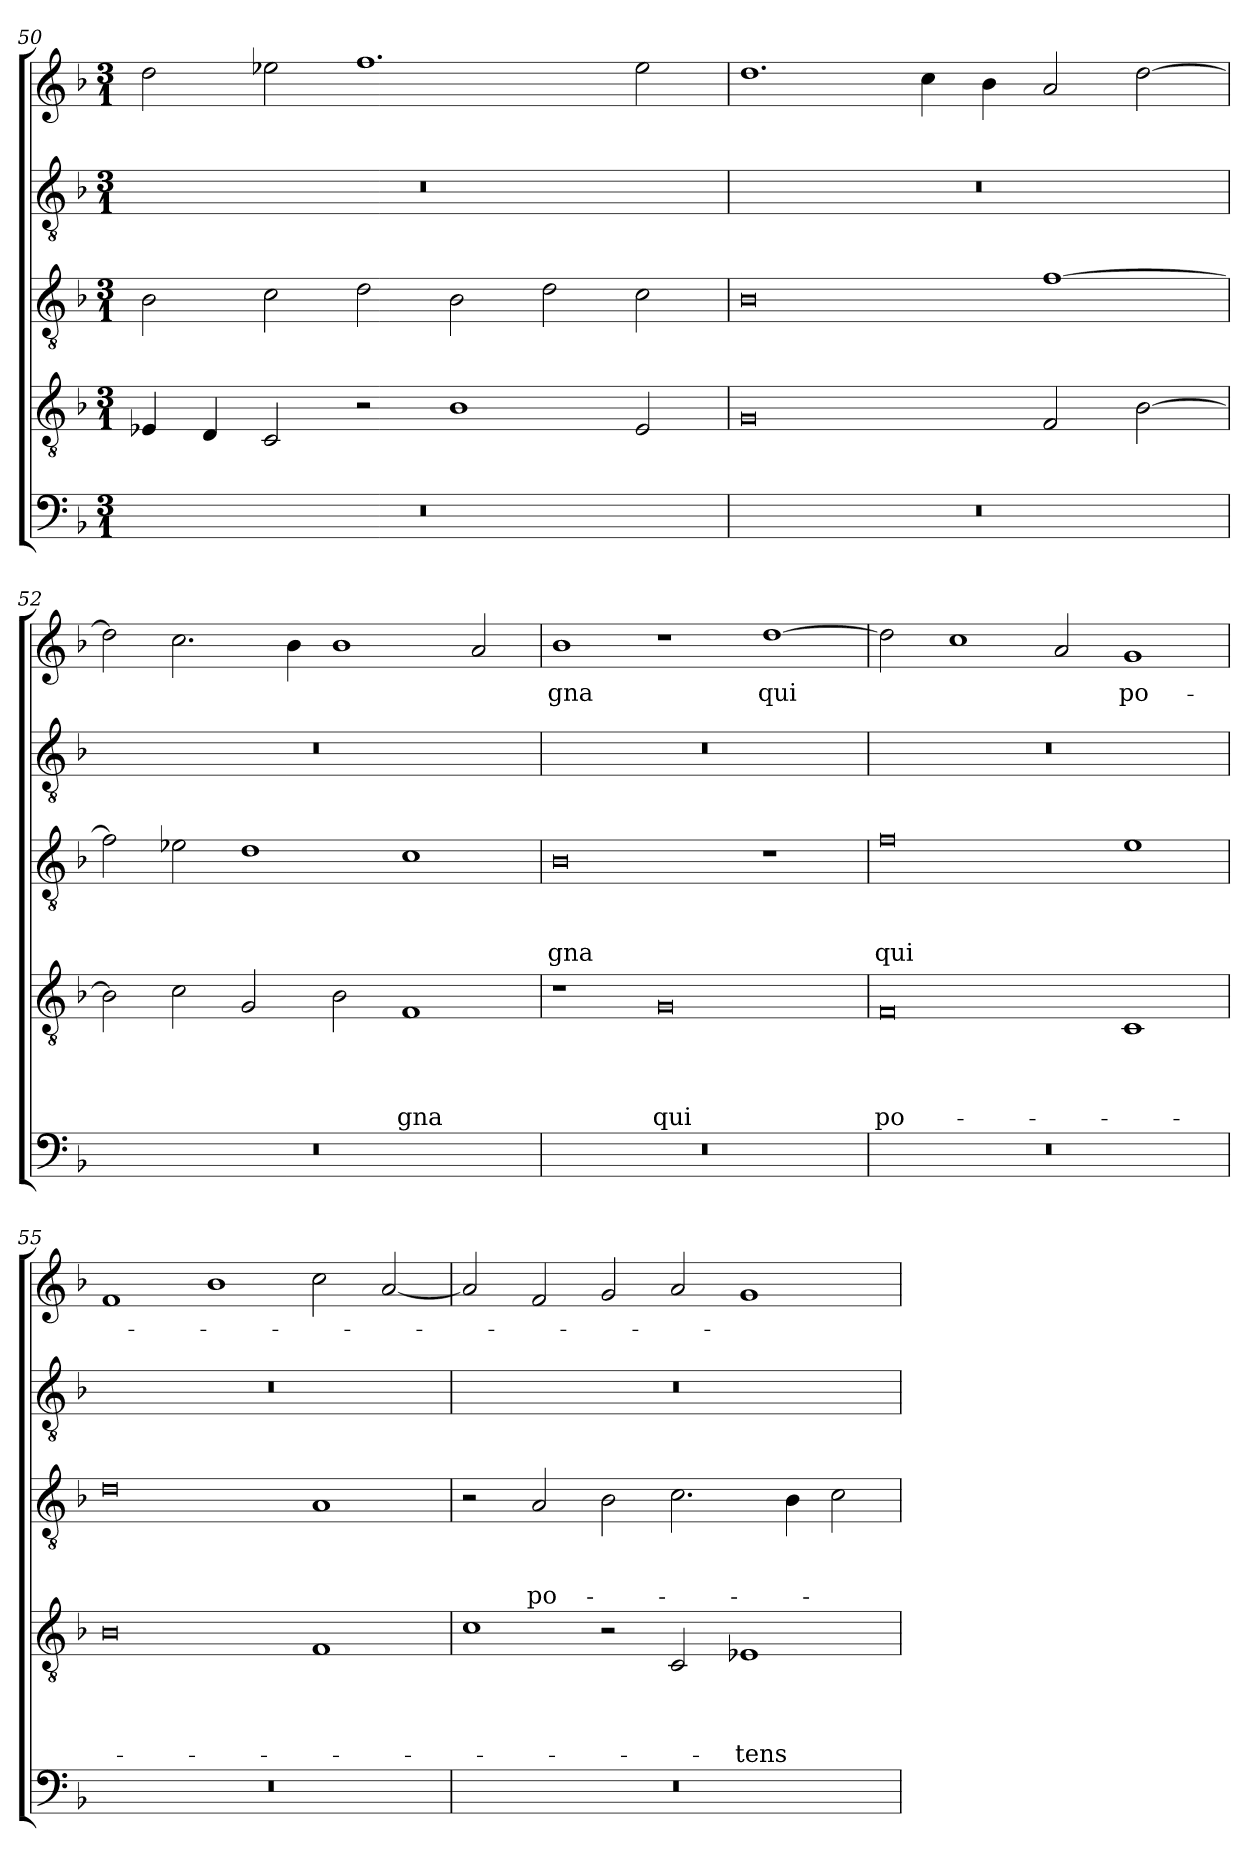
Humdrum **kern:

**kern	**kern	**text	**text	**text	**text	**kern	**text	**text	**text	**kern	**kern	**text
*part5	*part4	*part4	*part4	*part4	*part4	*part3	*part3	*part3	*part3	*part2	*part1	*part1
*staff5	*staff4	*staff4	*staff4	*staff4	*staff4	*staff3	*staff3	*staff3	*staff3	*staff2	*staff1	*staff1
*clefF4	*clefGv2	*	*	*	*	*clefGv2	*	*	*	*clefGv2	*clefG2	*
*k[b-]	*k[b-]	*	*	*	*	*k[b-]	*	*	*	*k[b-]	*k[b-]	*
*F:	*F:	*	*	*	*	*F:	*	*	*	*F:	*F:	*
*M3/1	*M3/1	*	*	*	*	*M3/1	*	*	*	*M3/1	*M3/1	*
=50	=50	=50	=50	=50	=50	=50	=50	=50	=50	=50	=50	=50
0.r	4E-/	.	.	.	.	2B-\	.	.	.	0.r	2dd\	.
.	4D/	.	.	.	.	.	.	.	.	.	.	.
.	2C/	.	.	.	.	2c\	.	.	.	.	2ee-X\	.
.	2r	.	.	.	.	2d\	.	.	.	.	1.ff	.
.	1B-	.	.	.	.	2B-\	.	.	.	.	.	.
.	.	.	.	.	.	2d\	.	.	.	.	.	.
.	2E-/	.	.	.	.	2c\	.	.	.	.	2ee-\	.
=51	=51	=51	=51	=51	=51	=51	=51	=51	=51	=51	=51	=51
0.r	0G	.	.	.	.	0B-	.	.	.	0.r	1.dd	.
.	.	.	.	.	.	.	.	.	.	.	4cc\	.
.	.	.	.	.	.	.	.	.	.	.	4b-\	.
.	2F/	.	.	.	.	[1f	.	.	.	.	2a/	.
.	[2B-\	.	.	.	.	.	.	.	.	.	[2dd\	.
=52	=52	=52	=52	=52	=52	=52	=52	=52	=52	=52	=52	=52
0.r	2B-\]	.	.	.	.	2f\]	.	.	.	0.r	2dd\]	.
.	2c\	.	.	.	.	2e-X\	.	.	.	.	2.cc\	.
.	2G/	.	.	.	.	1d	.	.	.	.	.	.
.	.	.	.	.	.	.	.	.	.	.	4b-\	.
.	2B-\	.	.	.	.	.	.	.	.	.	1b-	.
!	!	!	!	!	!LO:LY:b	!	!	!	!	!	!	!
.	1F	.	.	.	-gna	1c	.	.	.	.	.	.
.	.	.	.	.	.	.	.	.	.	.	2a/	.
=53	=53	=53	=53	=53	=53	=53	=53	=53	=53	=53	=53	=53
!	!	!	!	!	!	!	!	!	!LO:LY:b	!	!	!LO:LY:b
0.r	1r	.	.	.	.	0B-	.	.	-gna	0.r	1b-	-gna
!	!	!	!	!	!LO:LY:b	!	!	!	!	!	!	!
.	0G	.	.	.	qui	.	.	.	.	.	1r	.
!	!	!	!	!	!	!	!	!	!	!	!	!LO:LY:b
.	.	.	.	.	.	1r	.	.	.	.	[1dd	qui
!!LO:LB:g=z
=54	=54	=54	=54	=54	=54	=54	=54	=54	=54	=54	=54	=54
!	!	!	!	!	!LO:LY:b	!	!	!	!LO:LY:b	!	!	!
0.r	0F	.	.	.	po-	0f	.	.	qui	0.r	2dd\]	.
.	.	.	.	.	.	.	.	.	.	.	1cc	.
.	.	.	.	.	.	.	.	.	.	.	2a/	.
!	!	!	!	!	!	!	!	!	!	!	!	!LO:LY:b
.	1C	.	.	.	.	1e	.	.	.	.	1g	po-
=55	=55	=55	=55	=55	=55	=55	=55	=55	=55	=55	=55	=55
0.r	0B-	.	.	.	.	0d	.	.	.	0.r	1f	.
.	.	.	.	.	.	.	.	.	.	.	1b-	.
.	1F	.	.	.	.	1A	.	.	.	.	2cc\	.
.	.	.	.	.	.	.	.	.	.	.	[2a/	.
=56	=56	=56	=56	=56	=56	=56	=56	=56	=56	=56	=56	=56
0.r	1c	.	.	.	.	2r	.	.	.	0.r	2a/]	.
!	!	!	!	!	!	!	!	!	!LO:LY:b	!	!	!
.	.	.	.	.	.	2A/	.	.	po-	.	2f/	.
.	2r	.	.	.	.	2B-\	.	.	.	.	2g/	.
.	2C/	.	.	.	.	2.c\	.	.	.	.	2a/	.
!	!	!	!	!	!LO:LY:b	!	!	!	!	!	!	!
.	1E-	.	.	.	-tens	.	.	.	.	.	1g	.
.	.	.	.	.	.	4B-\	.	.	.	.	.	.
.	.	.	.	.	.	2c\	.	.	.	.	.	.
=	=	=	=	=	=	=	=	=	=	=	=	=
*-	*-	*-	*-	*-	*-	*-	*-	*-	*-	*-	*-	*-
